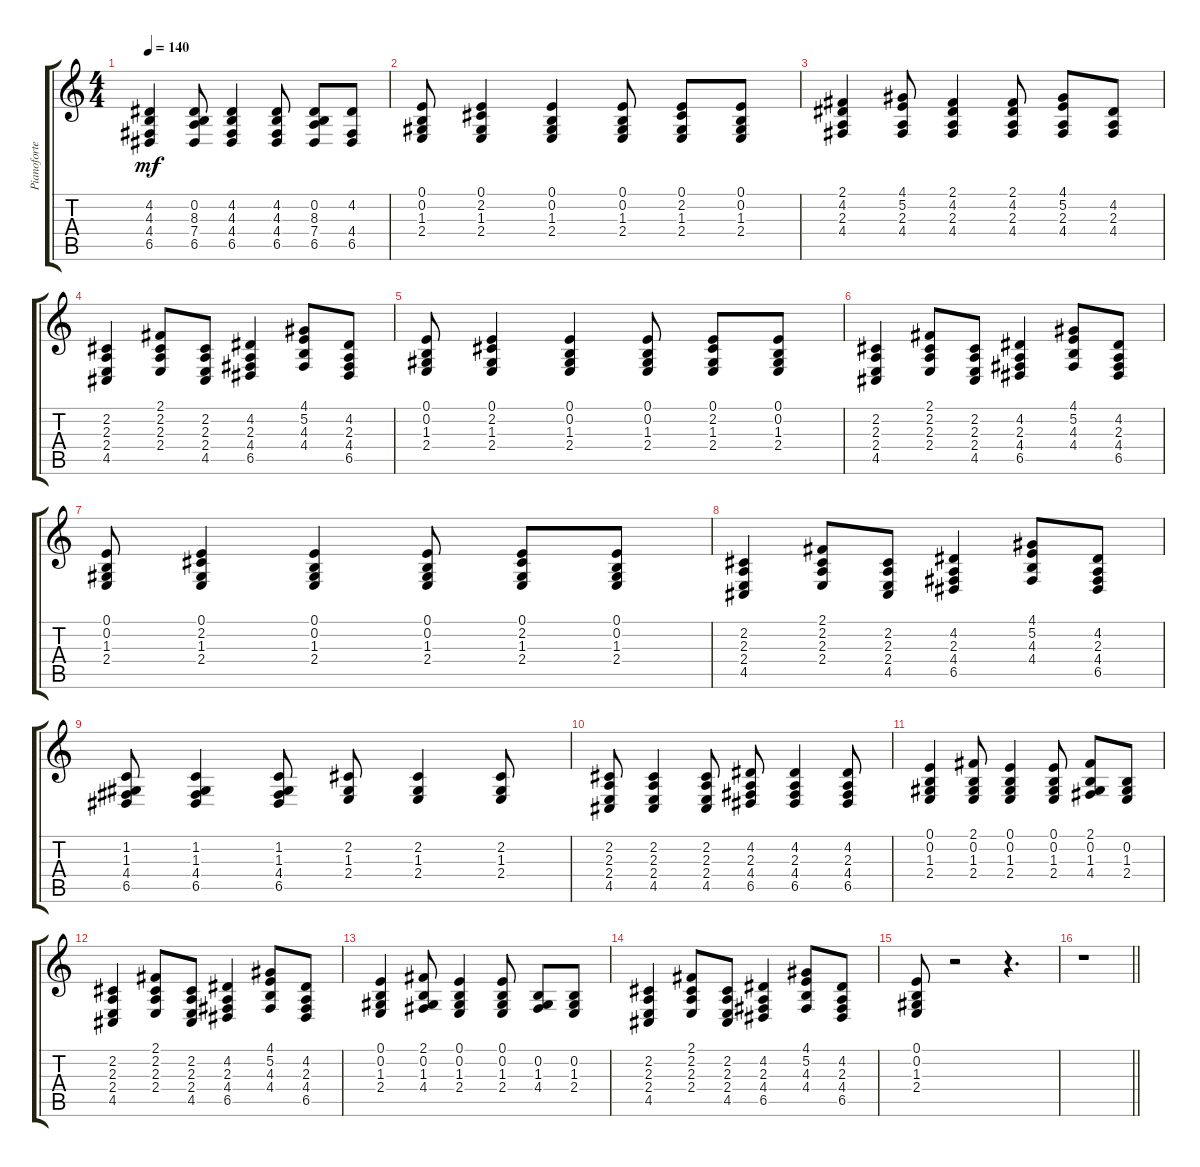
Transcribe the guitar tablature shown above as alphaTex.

\track ("Pianoforte" "Pianoforte") {instrument acousticgrandpiano}
\staff {score tabs}
\tuning (E4 B3 G3 D3 A2 E2) {hide}
\ts (4 4)
\tempo 140
\clef g2
\ks c
(4.2 4.3 4.4 6.5).4{dy mf} (0.2 8.3 7.4 6.5).8 (4.2 4.3 4.4 6.5).4 (4.2 4.3 4.4 6.5).8 (0.2 8.3 7.4 6.5).8 (4.2 4.4 6.5).8 |
(0.1 0.2 1.3 2.4).8 (0.1 2.2 1.3 2.4).4 (0.1 0.2 1.3 2.4).4 (0.1 0.2 1.3 2.4).8 (0.1 2.2 1.3 2.4).8 (0.1 0.2 1.3 2.4).8 |
(2.1 4.2 2.3 4.4).4 (4.1 5.2 2.3 4.4).8 (2.1 4.2 2.3 4.4).4 (2.1 4.2 2.3 4.4).8 (4.1 5.2 2.3 4.4).8 (4.2 2.3 4.4).8 |
(2.2 2.3 2.4 4.5).4 (2.1 2.2 2.3 2.4).8 (2.2 2.3 2.4 4.5).8 (4.2 2.3 4.4 6.5).4 (4.1 5.2 4.3 4.4).8 (4.2 2.3 4.4 6.5).8 |
(0.1 0.2 1.3 2.4).8 (0.1 2.2 1.3 2.4).4 (0.1 0.2 1.3 2.4).4 (0.1 0.2 1.3 2.4).8 (0.1 2.2 1.3 2.4).8 (0.1 0.2 1.3 2.4).8 |
(2.2 2.3 2.4 4.5).4 (2.1 2.2 2.3 2.4).8 (2.2 2.3 2.4 4.5).8 (4.2 2.3 4.4 6.5).4 (4.1 5.2 4.3 4.4).8 (4.2 2.3 4.4 6.5).8 |
(0.1 0.2 1.3 2.4).8 (0.1 2.2 1.3 2.4).4 (0.1 0.2 1.3 2.4).4 (0.1 0.2 1.3 2.4).8 (0.1 2.2 1.3 2.4).8 (0.1 0.2 1.3 2.4).8 |
(2.2 2.3 2.4 4.5).4 (2.1 2.2 2.3 2.4).8 (2.2 2.3 2.4 4.5).8 (4.2 2.3 4.4 6.5).4 (4.1 5.2 4.3 4.4).8 (4.2 2.3 4.4 6.5).8 |
(1.2 1.3 4.4 6.5).8 (1.2 1.3 4.4 6.5).4 (1.2 1.3 4.4 6.5).8 (2.2 1.3 2.4).8 (2.2 1.3 2.4).4 (2.2 1.3 2.4).8 |
(2.2 2.3 2.4 4.5).8 (2.2 2.3 2.4 4.5).4 (2.2 2.3 2.4 4.5).8 (4.2 2.3 4.4 6.5).8 (4.2 2.3 4.4 6.5).4 (4.2 2.3 4.4 6.5).8 |
(0.1 0.2 1.3 2.4).4 (2.1 0.2 1.3 2.4).8 (0.1 0.2 1.3 2.4).4 (0.1 0.2 1.3 2.4).8 (2.1 0.2 1.3 4.4).8 (0.2 1.3 2.4).8 |
(2.2 2.3 2.4 4.5).4 (2.1 2.2 2.3 2.4).8 (2.2 2.3 2.4 4.5).8 (4.2 2.3 4.4 6.5).4 (4.1 5.2 4.3 4.4).8 (4.2 2.3 4.4 6.5).8 |
(0.1 0.2 1.3 2.4).4 (2.1 0.2 1.3 4.4).8 (0.1 0.2 1.3 2.4).4 (0.1 0.2 1.3 2.4).8 (0.2 1.3 4.4).8 (0.2 1.3 2.4).8 |
(2.2 2.3 2.4 4.5).4 (2.1 2.2 2.3 2.4).8 (2.2 2.3 2.4 4.5).8 (4.2 2.3 4.4 6.5).4 (4.1 5.2 4.3 4.4).8 (4.2 2.3 4.4 6.5).8 |
(0.1 0.2 1.3 2.4).8 r.2 r.4{d} |
\barLineRight lightlight
r.1
